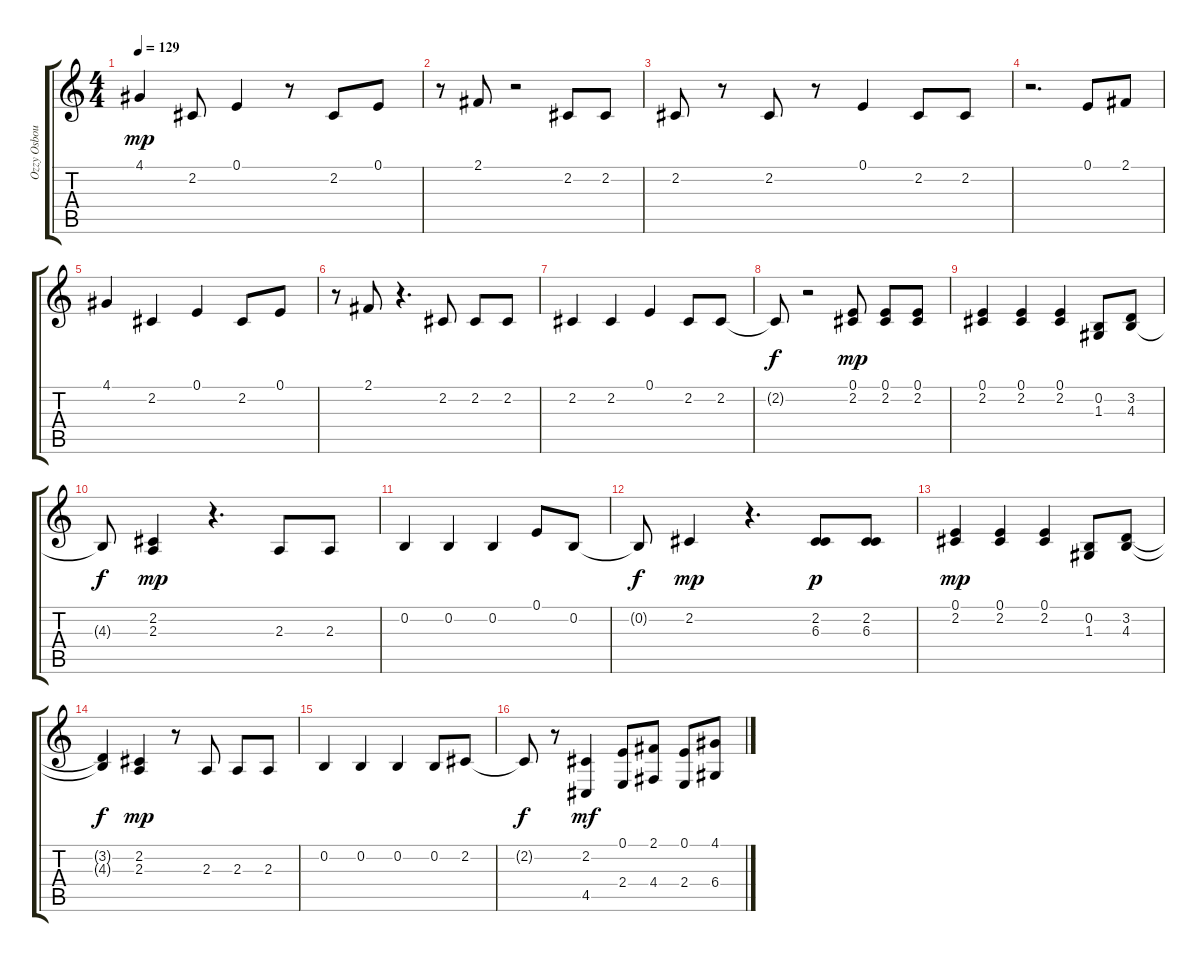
\track ("Ozzy Osbourne" "Ozzy Osbou") {instrument synthvoice}
\staff {score tabs}
\tuning (E4 B3 G3 D3 A2 E2) {hide}
\ts (4 4)
\tempo 129
\clef g2
\ks c
4.1.4{dy mp} 2.2.8 0.1.4 r.8 2.2.8 0.1.8 |
r.8 2.1.8 r.2 2.2.8 2.2.8 |
2.2.8 r.8 2.2.8 r.8 0.1.4 2.2.8 2.2.8 |
r.2{d} 0.1.8 2.1.8 |
4.1.4 2.2.4 0.1.4 2.2.8 0.1.8 |
r.8 2.1.8 r.4{d} 2.2.8 2.2.8 2.2.8 |
2.2.4 2.2.4 0.1.4 2.2.8 2.2.8 |
2.2{t}.8{dy f} r.2 (0.1 2.2).8{dy mp volume 12 balance 14 instrument lead5charang} (0.1 2.2).8 (0.1 2.2).8 |
(0.1 2.2).4 (0.1 2.2).4 (0.1 2.2).4 (0.2 1.3).8 (3.2 4.3).8 |
4.3{t}.8{dy f} (2.2 2.3).4{dy mp} r.4{d} 2.3.8 2.3.8 |
0.2.4 0.2.4 0.2.4 0.1.8 0.2.8 |
0.2{t}.8{dy f} 2.2.4{dy mp} r.4{d} (2.2 6.3).8{dy p} (2.2 6.3).8 |
(0.1 2.2).4{dy mp} (0.1 2.2).4 (0.1 2.2).4 (0.2 1.3).8 (3.2 4.3).8 |
(3.2{t} 4.3{t}).4{dy f} (2.2 2.3).4{dy mp} r.8 2.3.8 2.3.8 2.3.8 |
0.2.4 0.2.4 0.2.4 0.2.8 2.2.8 |
2.2{t}.8{dy f} r.8 (2.2 4.5).4{dy mf} (0.1 2.4).8 (2.1 4.4).8 (0.1 2.4).8 (4.1 6.4).8
